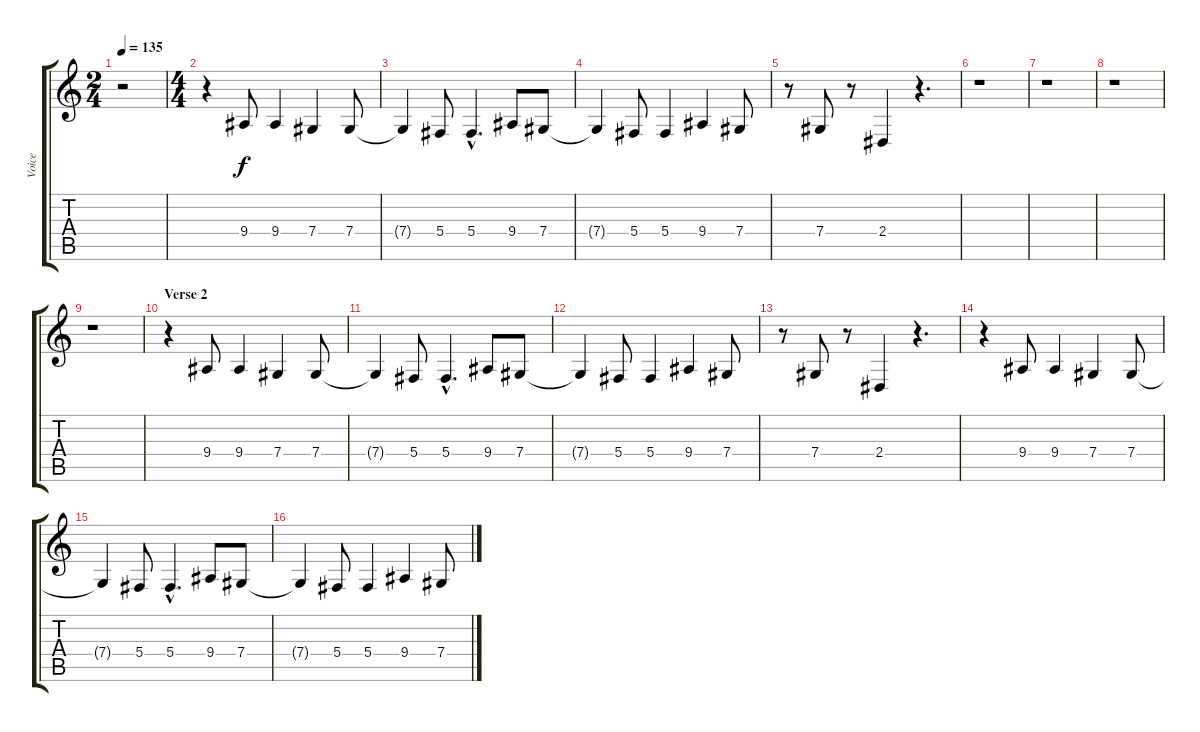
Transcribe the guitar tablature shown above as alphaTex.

\track ("Voice" "Voice") {instrument bassoon}
\staff {score tabs}
\tuning (Eb4 Bb3 Gb3 Db3 Ab2 Eb2) {hide}
\ts (2 4)
\tempo 135
\clef g2
\ks c
r.2{dy f} |
\ts (4 4)
r.4 9.4.8 9.4.4 7.4.4 7.4.8 |
7.4{t}.4 5.4.8 5.4{hac}.4{d} 9.4.8 7.4.8 |
7.4{t}.4 5.4.8 5.4.4 9.4.4 7.4.8 |
r.8 7.4.8 r.8 2.4.4 r.4{d} |
r.1 |
r.1 |
r.1 |
r.1 |
\section ("" "Verse 2")
r.4 9.4.8 9.4.4 7.4.4 7.4.8 |
7.4{t}.4 5.4.8 5.4{hac}.4{d} 9.4.8 7.4.8 |
7.4{t}.4 5.4.8 5.4.4 9.4.4 7.4.8 |
r.8 7.4.8 r.8 2.4.4 r.4{d} |
r.4 9.4.8 9.4.4 7.4.4 7.4.8 |
7.4{t}.4 5.4.8 5.4{hac}.4{d} 9.4.8 7.4.8 |
7.4{t}.4 5.4.8 5.4.4 9.4.4 7.4.8
